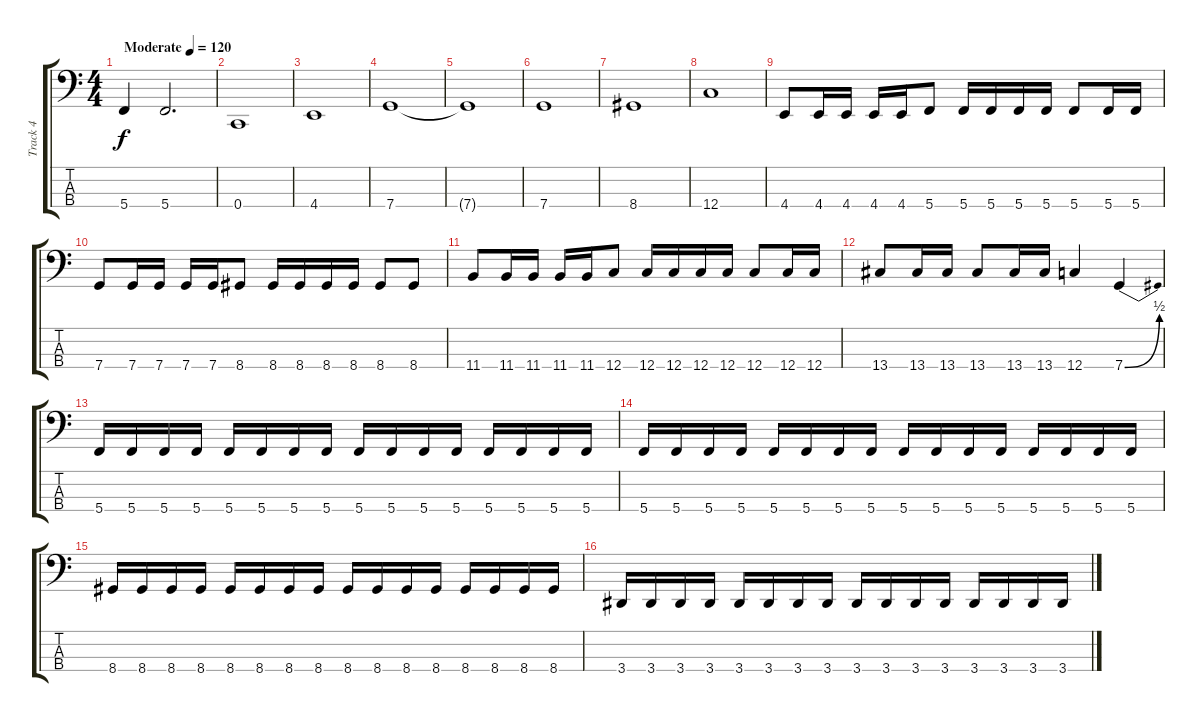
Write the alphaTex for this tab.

\track ("Track 4" "Track 4") {instrument electricbasspick}
\staff {score tabs}
\tuning (F2 C2 G1 C1) {hide}
\ts (4 4)
\tempo (120 "Moderate")
\clef f4
\ks c
5.4.4{dy f volume 0 instrument electricbasspick} 5.4.2{d volume 13} |
0.4.1 |
4.4.1 |
7.4.1 |
7.4{t}.1 |
7.4.1 |
8.4.1 |
12.4.1 |
4.4.8 4.4.16 4.4.16 4.4.16 4.4.16 5.4.8 5.4.16 5.4.16 5.4.16 5.4.16 5.4.8 5.4.16 5.4.16 |
7.4.8 7.4.16 7.4.16 7.4.16 7.4.16 8.4.8 8.4.16 8.4.16 8.4.16 8.4.16 8.4.8 8.4.8 |
11.4.8 11.4.16 11.4.16 11.4.16 11.4.16 12.4.8 12.4.16 12.4.16 12.4.16 12.4.16 12.4.8 12.4.16 12.4.16 |
13.4.8 13.4.16 13.4.16 13.4.8 13.4.16 13.4.16 12.4.4 7.4{be (bend 0 0 60 2)}.4 |
5.4.16 5.4.16 5.4.16 5.4.16 5.4.16 5.4.16 5.4.16 5.4.16 5.4.16 5.4.16 5.4.16 5.4.16 5.4.16 5.4.16 5.4.16 5.4.16 |
5.4.16 5.4.16 5.4.16 5.4.16 5.4.16 5.4.16 5.4.16 5.4.16 5.4.16 5.4.16 5.4.16 5.4.16 5.4.16 5.4.16 5.4.16 5.4.16 |
8.4.16 8.4.16 8.4.16 8.4.16 8.4.16 8.4.16 8.4.16 8.4.16 8.4.16 8.4.16 8.4.16 8.4.16 8.4.16 8.4.16 8.4.16 8.4.16 |
3.4.16 3.4.16 3.4.16 3.4.16 3.4.16 3.4.16 3.4.16 3.4.16 3.4.16 3.4.16 3.4.16 3.4.16 3.4.16 3.4.16 3.4.16 3.4.16
